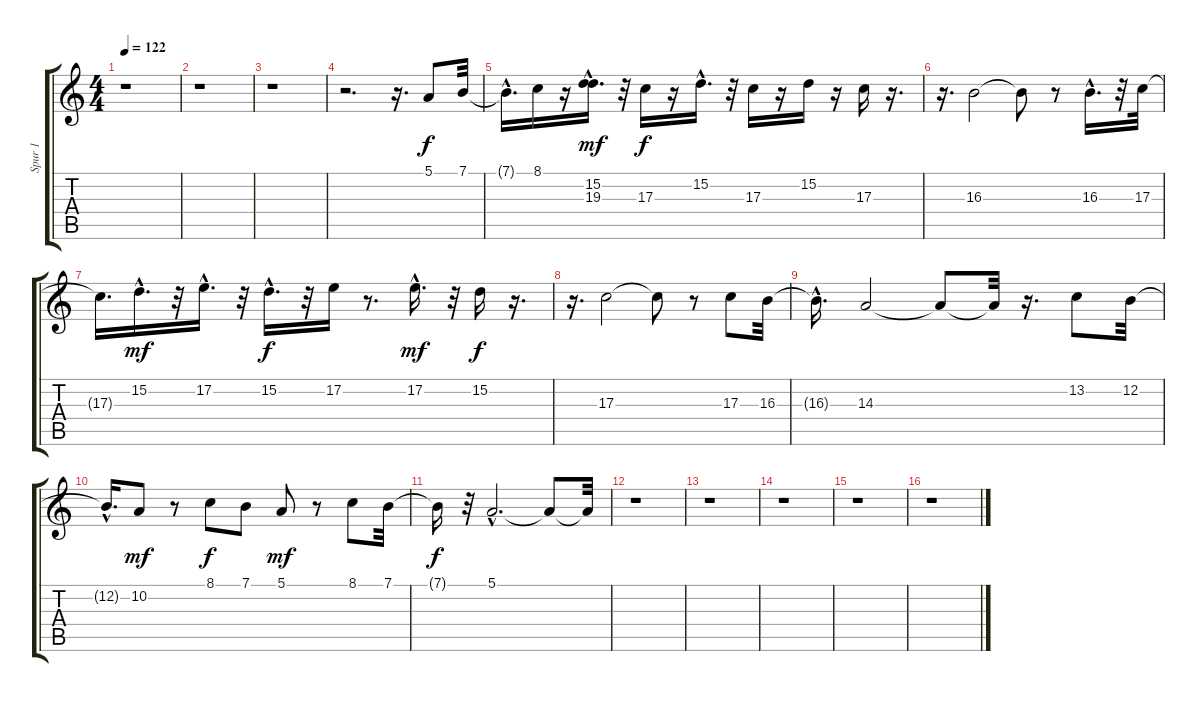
\track ("Spur 1" "Spur 1") {instrument lead3calliope}
\staff {score tabs}
\tuning (E4 B3 G3 D3 A2 E2) {hide}
\ts (4 4)
\tempo 122
\clef g2
\ks c
r.1{dy f} |
r.1 |
r.1 |
r.2{d} r.16{d} 5.1.8 7.1.32 |
7.1{hac t}.16{d} 8.1.16 r.16 (15.2{hac} 19.3{hac}).16{d dy mf} r.32 17.3.16{dy f} r.16 15.2{hac}.16{d} r.32 17.3.16 r.16 15.2.16 r.16 17.3.16 r.16{d} |
r.16{d} 16.3.2 16.3{t}.8 r.8 16.3{hac}.16{d} r.32 17.3.32 |
17.3{t}.16{d} 15.2{hac}.16{d dy mf} r.32 17.2{hac}.16{d} r.32 15.2{hac}.16{d dy f} r.32 17.2.16 r.8{d} 17.2{hac}.16{d dy mf} r.32 15.2.16{dy f} r.16{d} |
r.16{d} 17.3.2 17.3{t}.8 r.8 17.3.8 16.3.32 |
16.3{hac t}.16{d} 14.3.2 14.3{t}.8 14.3{t}.32 r.16{d} 13.2.8 12.2.32 |
12.2{hac t}.16{d} 10.2.8{dy mf} r.8 8.1.8{dy f} 7.1.8 5.1.8{dy mf} r.8 8.1.8 7.1.32 |
7.1{t}.16{dy f} r.32 5.1{hac}.2{d} 5.1{t}.8 5.1{t}.32 |
r.1 |
r.1 |
r.1 |
r.1 |
r.1
